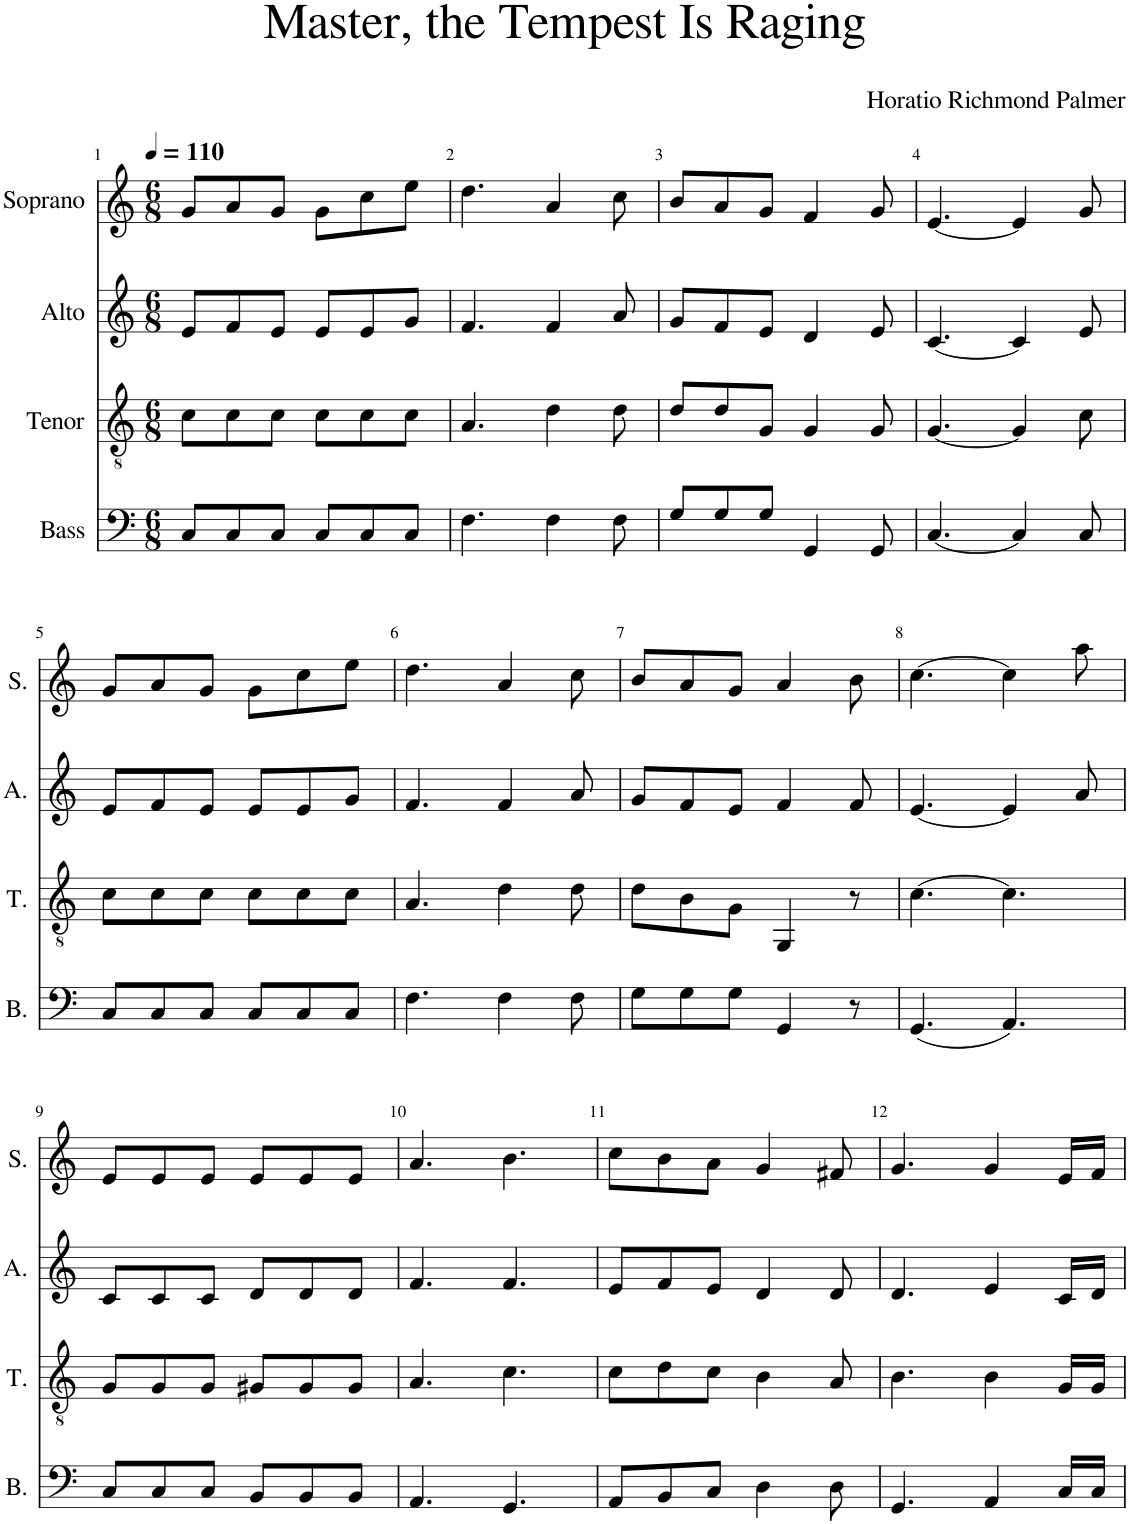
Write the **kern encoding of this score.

**kern	**kern	**kern	**kern
*part4	*part3	*part2	*part1
*staff4	*staff3	*staff2	*staff1
*I"Bass	*I"Tenor	*I"Alto	*I"Soprano
*I'B.	*I'T.	*I'A.	*I'S.
*clefF4	*clefGv2	*clefG2	*clefG2
*k[]	*k[]	*k[]	*k[]
*M6/8	*M6/8	*M6/8	*M6/8
*MM110	*MM110	*MM110	*MM110
=1	=1	=1	=1
8C/L	8c\L	8e/L	8g/L
8C/	8c\	8f/	8a/
8C/J	8c\J	8e/J	8g/J
8C/L	8c\L	8e/L	8g\L
8C/	8c\	8e/	8cc\
8C/J	8c\J	8g/J	8ee\J
=2	=2	=2	=2
4.F\	4.A/	4.f/	4.dd\
4F\	4d\	4f/	4a/
8F\	8d\	8a/	8cc\
=3	=3	=3	=3
8G/L	8d/L	8g/L	8b/L
8G/	8d/	8f/	8a/
8G/J	8G/J	8e/J	8g/J
4GG/	4G/	4d/	4f/
8GG/	8G/	8e/	8g/
=4	=4	=4	=4
[4.C/	[4.G/	[4.c/	[4.e/
4C/]	4G/]	4c/]	4e/]
8C/	8c\	8e/	8g/
!!LO:LB:g=z
=5	=5	=5	=5
8C/L	8c\L	8e/L	8g/L
8C/	8c\	8f/	8a/
8C/J	8c\J	8e/J	8g/J
8C/L	8c\L	8e/L	8g\L
8C/	8c\	8e/	8cc\
8C/J	8c\J	8g/J	8ee\J
=6	=6	=6	=6
4.F\	4.A/	4.f/	4.dd\
4F\	4d\	4f/	4a/
8F\	8d\	8a/	8cc\
=7	=7	=7	=7
8G\L	8d\L	8g/L	8b/L
8G\	8B\	8f/	8a/
8G\J	8G\J	8e/J	8g/J
4GG/	4GG/	4f/	4a/
8r	8r	8f/	8b\
=8	=8	=8	=8
(4.GG/	[4.c\	[4.e/	[4.cc\
4.AA/)	4.c\]	4e/]	4cc\]
.	.	8a/	8aa\
!!LO:LB:g=z
=9	=9	=9	=9
8C/L	8G/L	8c/L	8e/L
8C/	8G/	8c/	8e/
8C/J	8G/J	8c/J	8e/J
8BB/L	8G#X/L	8d/L	8e/L
8BB/	8G#/	8d/	8e/
8BB/J	8G#/J	8d/J	8e/J
=10	=10	=10	=10
4.AA/	4.A/	4.f/	4.a/
4.GG/	4.c\	4.f/	4.b\
=11	=11	=11	=11
8AA/L	8c\L	8e/L	8cc\L
8BB/	8d\	8f/	8b\
8C/J	8c\J	8e/J	8a\J
4D\	4B\	4d/	4g/
8D\	8A/	8d/	8f#X/
=12	=12	=12	=12
4.GG/	4.B\	4.d/	4.g/
4AA/	4B\	4e/	4g/
16C/LL	16G/LL	16c/LL	16e/LL
16C/JJ	16G/JJ	16d/JJ	16f/JJ
=	=	=	=
*-	*-	*-	*-
